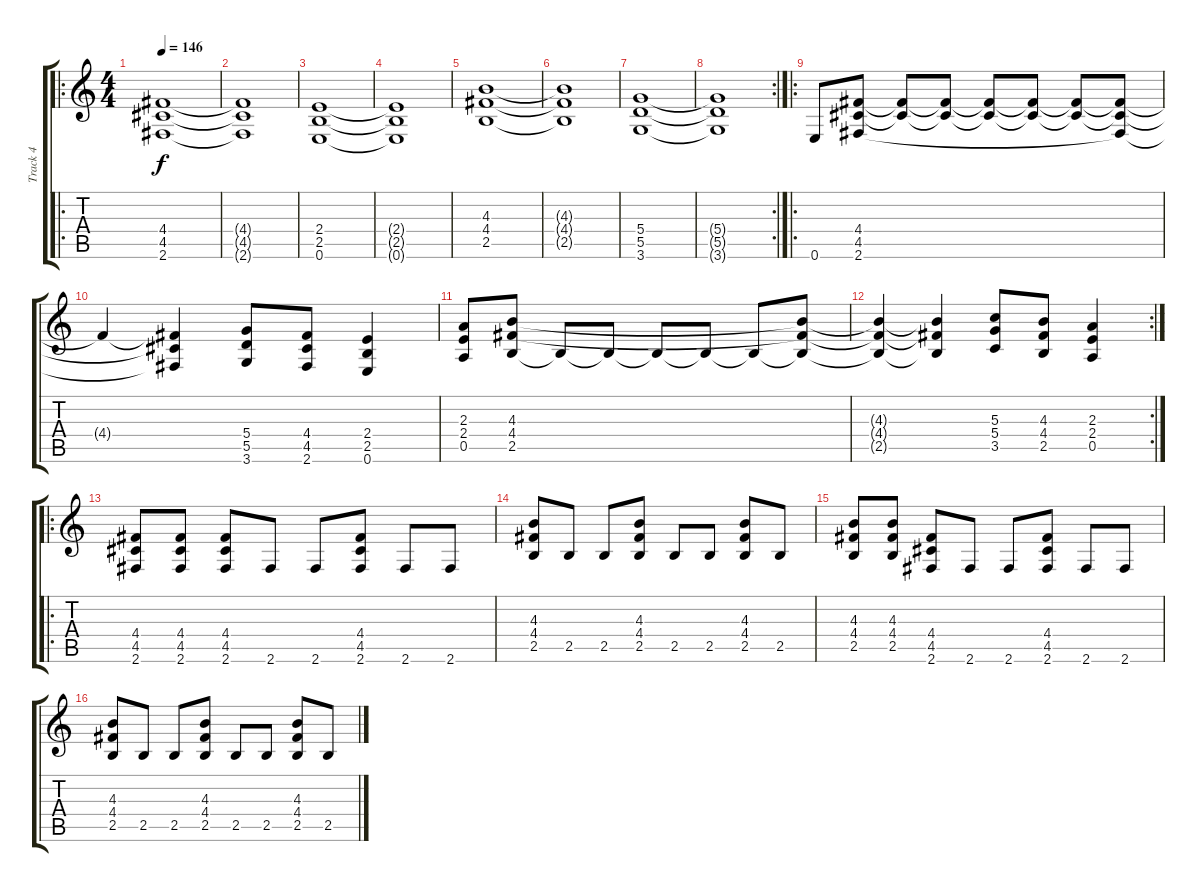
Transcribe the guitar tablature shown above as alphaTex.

\track ("Track 4" "Track 4") {instrument distortionguitar}
\staff {score tabs}
\tuning (E4 B3 G3 D3 A2 E2) {hide}
\ro
\ts (4 4)
\tempo 146
\clef g2
\ks c
(4.4 4.5 2.6).1{dy f instrument distortionguitar} |
(4.4{t} 4.5{t} 2.6{t}).1 |
(2.4 2.5 0.6).1 |
(2.4{t} 2.5{t} 0.6{t}).1 |
(4.3 4.4 2.5).1 |
(4.3{t} 4.4{t} 2.5{t}).1 |
(5.4 5.5 3.6).1 |
\rc 2
(5.4{t} 5.5{t} 3.6{t}).1 |
\ro
0.6.8 (4.4 4.5 2.6).8 (4.4{t} 4.5{t}).8 (4.4{t} 4.5{t}).8 (4.4{t} 4.5{t}).8 (4.4{t} 4.5{t}).8 (4.4{t} 4.5{t}).8 (4.4{t} 4.5{t} 2.6{t}).8 |
4.4{t}.4 (4.4{t} 4.5{t} 2.6{t}).4 (5.4 5.5 3.6).8 (4.4 4.5 2.6).8 (2.4 2.5 0.6).4 |
(2.3 2.4 0.5).8 (4.3 4.4 2.5).8 2.5{t}.8 2.5{t}.8 2.5{t}.8 2.5{t}.8 2.5{t}.8 (4.3{t} 4.4{t} 2.5{t}).8 |
\rc 2
(4.3{t} 4.4{t} 2.5{t}).4 (4.3{t} 4.4{t} 2.5{t}).4 (5.3 5.4 3.5).8 (4.3 4.4 2.5).8 (2.3 2.4 0.5).4 |
\ro
(4.4 4.5 2.6).8 (4.4 4.5 2.6).8 (4.4 4.5 2.6).8 2.6.8 2.6.8 (4.4 4.5 2.6).8 2.6.8 2.6.8 |
(4.3 4.4 2.5).8 2.5.8 2.5.8 (4.3 4.4 2.5).8 2.5.8 2.5.8 (4.3 4.4 2.5).8 2.5.8 |
(4.3 4.4 2.5).8 (4.3 4.4 2.5).8 (4.4 4.5 2.6).8 2.6.8 2.6.8 (4.4 4.5 2.6).8 2.6.8 2.6.8 |
(4.3 4.4 2.5).8 2.5.8 2.5.8 (4.3 4.4 2.5).8 2.5.8 2.5.8 (4.3 4.4 2.5).8 2.5.8
